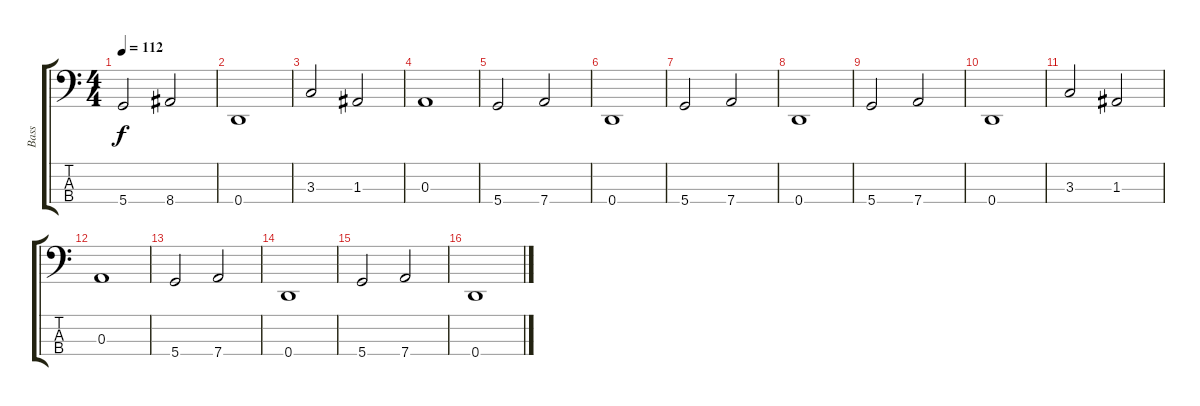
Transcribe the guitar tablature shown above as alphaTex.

\track ("Bass" "Bass") {instrument electricbassfinger}
\staff {score tabs}
\tuning (G2 D2 A1 D1) {hide}
\ts (4 4)
\tempo 112
\clef f4
\ks c
5.4.2{dy f} 8.4.2 |
0.4.1 |
3.3.2 1.3.2 |
0.3.1 |
5.4.2 7.4.2 |
0.4.1 |
5.4.2 7.4.2 |
0.4.1 |
5.4.2 7.4.2 |
0.4.1 |
3.3.2 1.3.2 |
0.3.1 |
5.4.2 7.4.2 |
0.4.1 |
5.4.2 7.4.2 |
0.4.1
